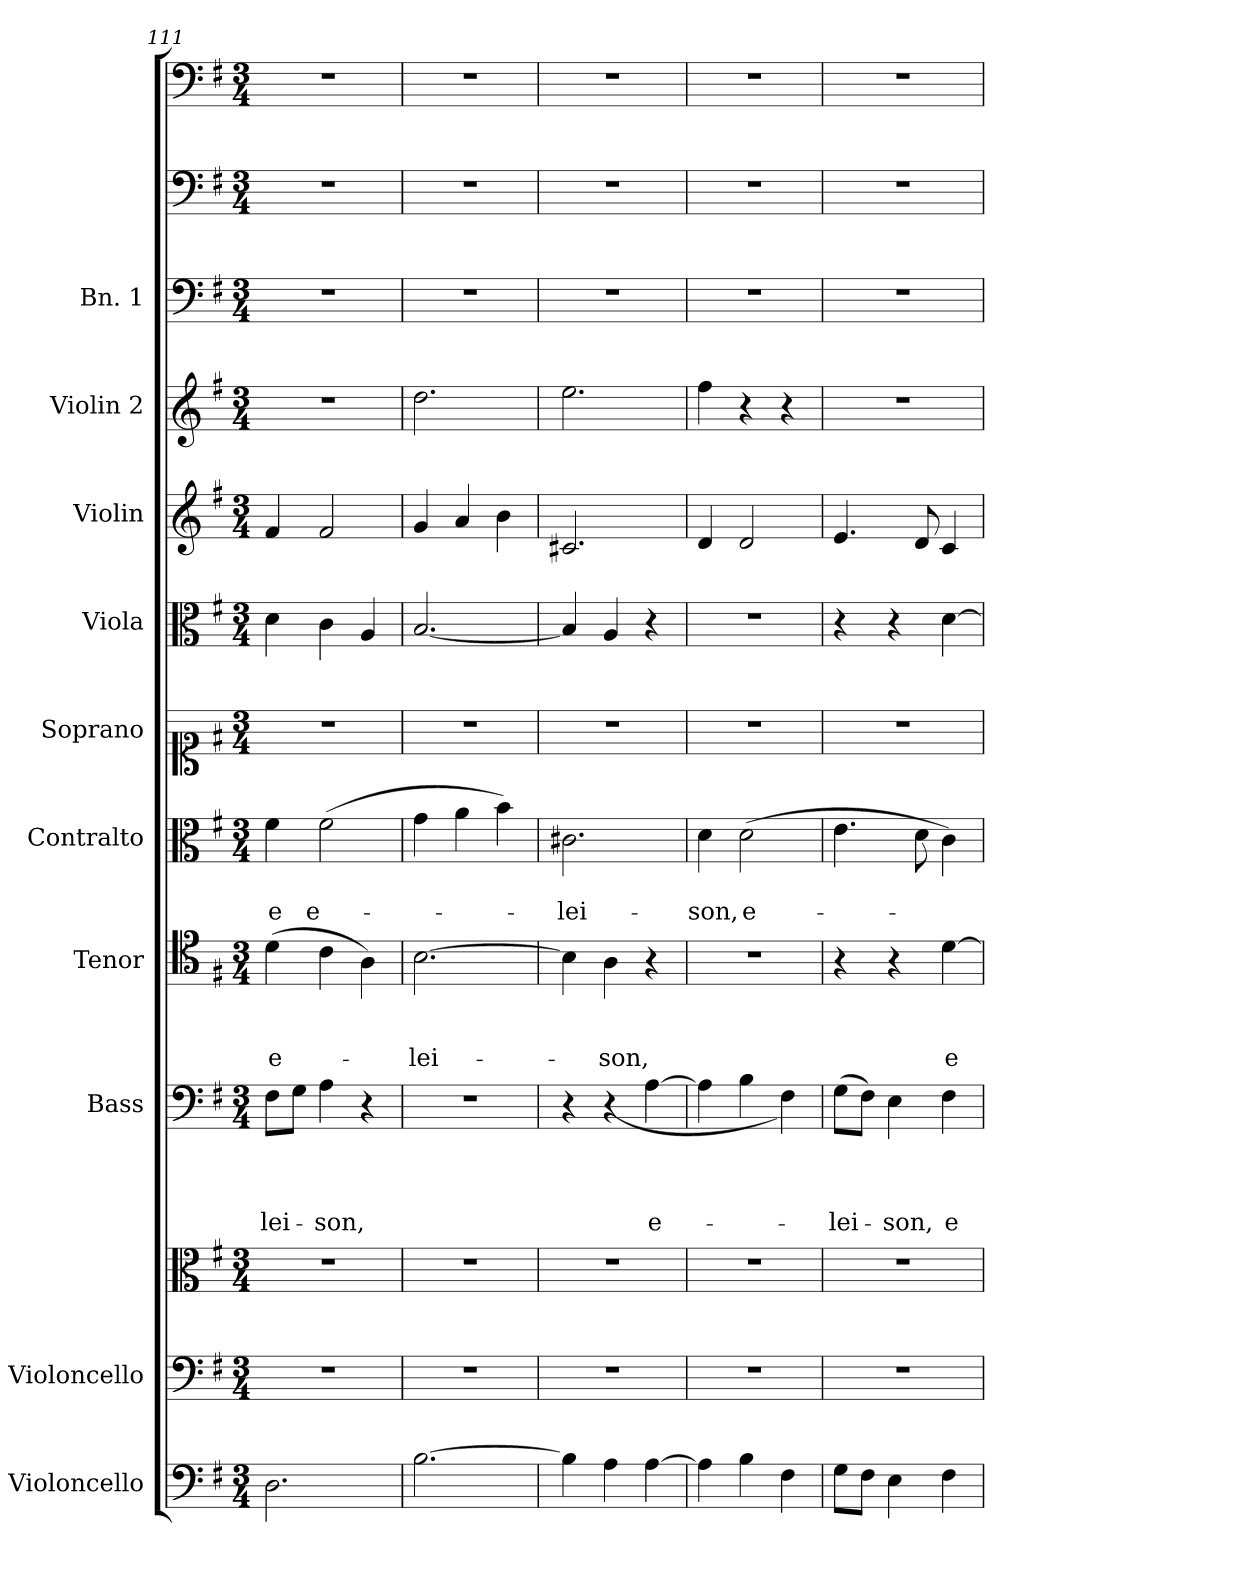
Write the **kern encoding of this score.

**kern	**kern	**kern	**kern	**text	**text	**text	**text	**kern	**text	**text	**text	**kern	**text	**text	**kern	**kern	**kern	**kern	**kern	**kern	**kern
*part13	*part12	*part11	*part10	*part10	*part10	*part10	*part10	*part9	*part9	*part9	*part9	*part8	*part8	*part8	*part7	*part6	*part5	*part4	*part3	*part2	*part1
*staff13	*staff12	*staff11	*staff10	*staff10	*staff10	*staff10	*staff10	*staff9	*staff9	*staff9	*staff9	*staff8	*staff8	*staff8	*staff7	*staff6	*staff5	*staff4	*staff3	*staff2	*staff1
*I"Violoncello	*I"Violoncello	*	*I"Bass	*	*	*	*	*I"Tenor	*	*	*	*I"Contralto	*	*	*I"Soprano	*I"Viola	*I"Violin	*I"Violin 2	*I"Bn. 1	*	*
*I'Cello.	*I'Cello.	*	*I'Bs.	*	*	*	*	*I'Ten.	*	*	*	*I'Alto	*	*	*I'Sop.	*I'Vla.	*I'Vln.	*I'Vln. 2	*I'Bn. 1	*	*
*clefF4	*clefF4	*clefC3	*clefF4	*	*	*	*	*clefC4	*	*	*	*clefC3	*	*	*clefC1	*clefC3	*clefG2	*clefG2	*clefF4	*clefF4	*clefF4
*	*	*	*	*	*	*	*	*ITrd7c12	*	*	*	*	*	*	*	*	*	*	*	*	*
*k[f#]	*k[f#]	*k[f#]	*k[f#]	*	*	*	*	*k[f#]	*	*	*	*k[f#]	*	*	*k[f#]	*k[f#]	*k[f#]	*k[f#]	*k[f#]	*k[f#]	*k[f#]
*G:	*G:	*G:	*G:	*	*	*	*	*G:	*	*	*	*G:	*	*	*G:	*G:	*G:	*G:	*G:	*G:	*G:
*M3/4	*M3/4	*M3/4	*M3/4	*	*	*	*	*M3/4	*	*	*	*M3/4	*	*	*M3/4	*M3/4	*M3/4	*M3/4	*M3/4	*M3/4	*M3/4
=111	=111	=111	=111	=111	=111	=111	=111	=111	=111	=111	=111	=111	=111	=111	=111	=111	=111	=111	=111	=111	=111
!	!	!	!	!	!	!	!LO:LY:b	!	!	!	!LO:LY:b	!	!	!LO:LY:b	!LO:N:vis=1	!	!	!LO:N:vis=1	!	!	!
2.D\	2.r	2.r	8F#\L	.	.	.	-lei-	(>4D\	.	.	e-	4f#\	.	-e	2.r	4d\	4f#/	2.r	2.r	2.r	2.r
.	.	.	8G\J	.	.	.	.	.	.	.	.	.	.	.	.	.	.	.	.	.	.
!	!	!	!	!	!	!	!LO:LY:b	!	!	!	!	!	!	!LO:LY:b	!	!	!	!	!	!	!
.	.	.	4A\	.	.	.	-son,	4C\	.	.	.	(>2f#\	.	e-	.	4c\	2f#/	.	.	.	.
.	.	.	4r	.	.	.	.	4AA\)	.	.	.	.	.	.	.	4A/	.	.	.	.	.
!!LO:PB:g=z
=112	=112	=112	=112	=112	=112	=112	=112	=112	=112	=112	=112	=112	=112	=112	=112	=112	=112	=112	=112	=112	=112
!	!	!	!LO:N:vis=1	!	!	!	!	!	!	!	!LO:LY:b	!	!	!	!LO:N:vis=1	!	!	!	!	!	!
[>2.B\	2.r	2.r	2.r	.	.	.	.	[>2.BB\	.	.	-lei-	4g\	.	.	2.r	[<2.B/	4g/	2.dd\	2.r	2.r	2.r
.	.	.	.	.	.	.	.	.	.	.	.	4a\	.	.	.	.	4a/	.	.	.	.
.	.	.	.	.	.	.	.	.	.	.	.	4b\)	.	.	.	.	4b\	.	.	.	.
=113	=113	=113	=113	=113	=113	=113	=113	=113	=113	=113	=113	=113	=113	=113	=113	=113	=113	=113	=113	=113	=113
!	!	!	!	!	!	!	!	!	!	!	!	!	!	!LO:LY:b	!LO:N:vis=1	!	!	!	!	!	!
4B\]	2.r	2.r	4r	.	.	.	.	4BB\]	.	.	.	2.c#X\	.	-lei-	2.r	4B/]	2.c#X/	2.ee\	2.r	2.r	2.r
!	!	!	!	!	!	!	!	!	!	!	!LO:LY:b	!	!	!	!	!	!	!	!	!	!
4A\	.	.	(>4r	.	.	.	.	4AA\	.	.	-son,	.	.	.	.	4A/	.	.	.	.	.
!	!	!	!	!	!	!	!LO:LY:b	!	!	!	!	!	!	!	!	!	!	!	!	!	!
[>4A\	.	.	[>4A\	.	.	.	e-	4r	.	.	.	.	.	.	.	4r	.	.	.	.	.
=114	=114	=114	=114	=114	=114	=114	=114	=114	=114	=114	=114	=114	=114	=114	=114	=114	=114	=114	=114	=114	=114
!	!LO:N:vis=1	!	!	!	!	!	!	!LO:N:vis=1	!	!	!	!	!	!LO:LY:b	!LO:N:vis=1	!LO:N:vis=1	!	!	!	!	!
4A\]	2.r	2.r	4A\]	.	.	.	.	2.r	.	.	.	4d\	.	-son,	2.r	2.r	4d/	4ff#\	2.r	2.r	2.r
!	!	!	!	!	!	!	!	!	!	!	!	!	!	!LO:LY:b	!	!	!	!	!	!	!
4B\	.	.	4B\	.	.	.	.	.	.	.	.	(>2d\	.	e-	.	.	2d/	4r	.	.	.
4F#\	.	.	4F#\)	.	.	.	.	.	.	.	.	.	.	.	.	.	.	4r	.	.	.
=115	=115	=115	=115	=115	=115	=115	=115	=115	=115	=115	=115	=115	=115	=115	=115	=115	=115	=115	=115	=115	=115
!	!	!	!	!	!	!	!LO:LY:b	!	!	!	!	!	!	!	!LO:N:vis=1	!	!	!LO:N:vis=1	!	!	!
8G\L	2.r	2.r	(>8G\L	.	.	.	-lei-	4r	.	.	.	4.e\	.	.	2.r	4r	4.e/	2.r	2.r	2.r	2.r
8F#\J	.	.	8F#\J)	.	.	.	.	.	.	.	.	.	.	.	.	.	.	.	.	.	.
!	!	!	!	!	!	!	!LO:LY:b	!	!	!	!	!	!	!	!	!	!	!	!	!	!
4E\	.	.	4E\	.	.	.	-son,	4r	.	.	.	.	.	.	.	4r	.	.	.	.	.
.	.	.	.	.	.	.	.	.	.	.	.	8d\	.	.	.	.	8d/	.	.	.	.
!	!	!	!	!	!	!	!LO:LY:b	!	!	!	!LO:LY:b	!	!	!	!	!	!	!	!	!	!
4F#\	.	.	4F#\	.	.	.	e-	[>4D\	.	.	e-	4c\)	.	.	.	[>4d\	4c/	.	.	.	.
=	=	=	=	=	=	=	=	=	=	=	=	=	=	=	=	=	=	=	=	=	=
*-	*-	*-	*-	*-	*-	*-	*-	*-	*-	*-	*-	*-	*-	*-	*-	*-	*-	*-	*-	*-	*-
